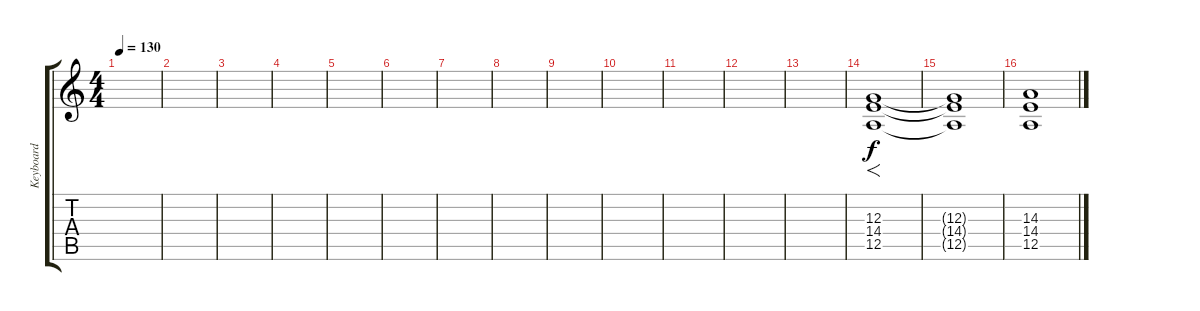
\track ("Keyboard" "Keyboard") {instrument lead1square}
\staff {score tabs}
\tuning (E4 B3 G3 D3 A2 E2) {hide}
\ts (4 4)
\tempo 130
\clef g2
\ks c
|
|
|
|
|
|
|
|
|
|
|
|
|
(12.3 14.4 12.5).1{f} |
(12.3{t} 14.4{t} 12.5{t}).1 |
(14.3 14.4 12.5).1
